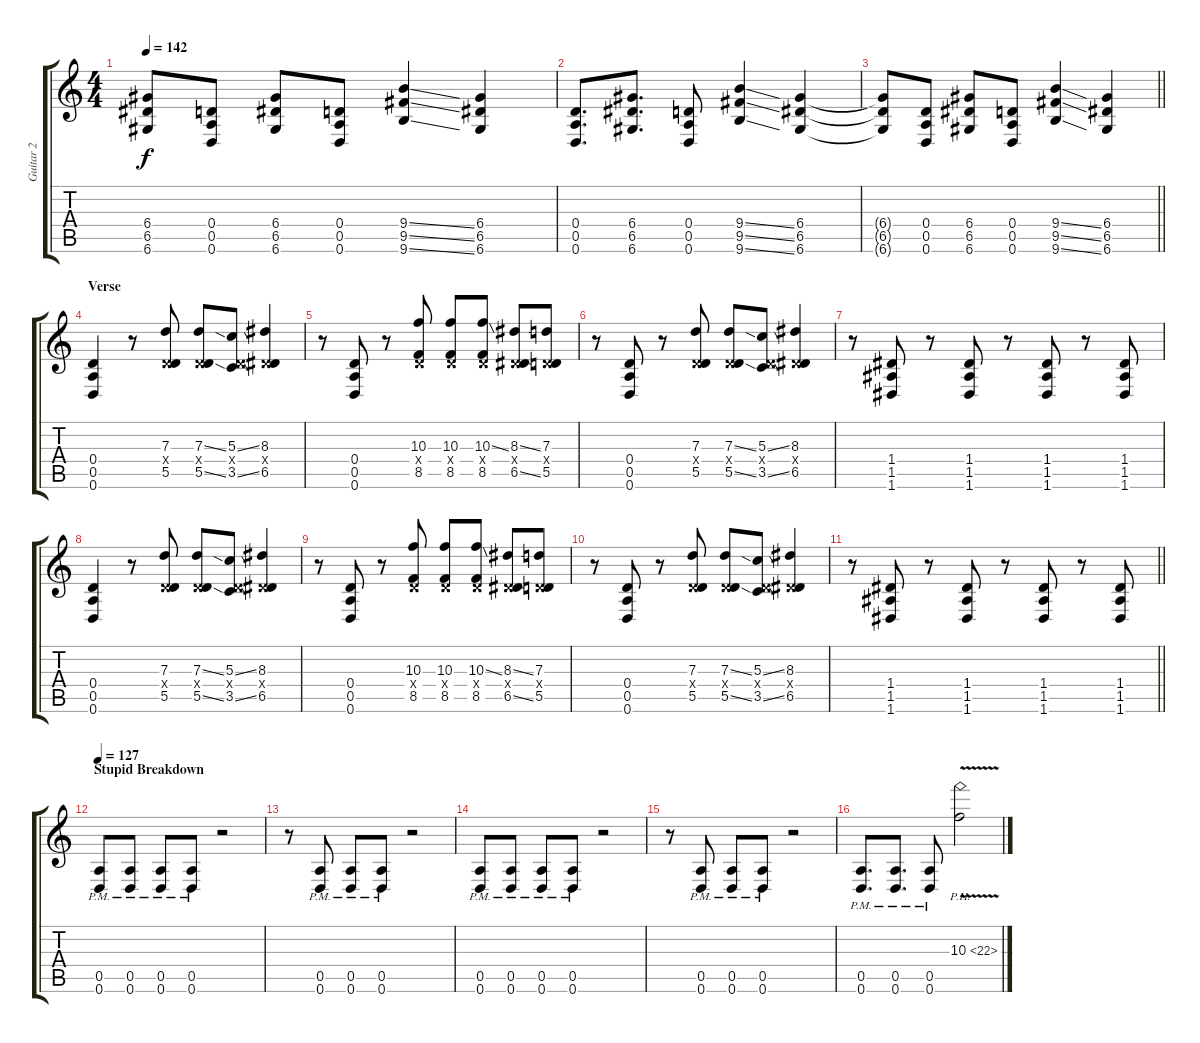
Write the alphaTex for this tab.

\track ("Guitar 2" "Guitar 2") {instrument electricguitarjazz}
\staff {score tabs}
\tuning (E4 B3 G3 D3 A2 D2) {hide}
\ts (4 4)
\tempo 142
\clef g2
\ks c
(6.4{t} 6.5{t} 6.6{t}).8{dy f} (0.4 0.5 0.6).8 (6.4 6.5 6.6).8 (0.4 0.5 0.6).8 (9.4{ss} 9.5{ss} 9.6{ss}).4 (6.4 6.5 6.6).4 |
(0.4 0.5 0.6).8{d} (6.4 6.5 6.6).8{d} (0.4 0.5 0.6).8 (9.4{ss} 9.5{ss} 9.6{ss}).4 (6.4 6.5 6.6).4 |
\barLineRight lightlight
(6.4{t} 6.5{t} 6.6{t}).8 (0.4 0.5 0.6).8 (6.4 6.5 6.6).8 (0.4 0.5 0.6).8 (9.4{ss} 9.5{ss} 9.6{ss}).4 (6.4 6.5 6.6).4 |
\section ("" "Verse")
(0.4 0.5 0.6).4 r.8 (7.3 0.4{x} 5.5).8 (7.3{ss} 0.4{x} 5.5{ss}).8 (5.3{ss} 0.4{x} 3.5{ss}).8 (8.3 0.4{x} 6.5).4 |
r.8 (0.4 0.5 0.6).8 r.8 (10.3 0.4{x} 8.5).8 (10.3 0.4{x} 8.5).8 (10.3{ss} 0.4{x} 8.5).8 (8.3{ss} 0.4{x} 6.5{ss}).8 (7.3 0.4{x} 5.5).8 |
r.8 (0.4 0.5 0.6).8 r.8 (7.3 0.4{x} 5.5).8 (7.3{ss} 0.4{x} 5.5{ss}).8 (5.3{ss} 0.4{x} 3.5{ss}).8 (8.3 0.4{x} 6.5).4 |
r.8 (1.4 1.5 1.6).8 r.8 (1.4 1.5 1.6).8 r.8 (1.4 1.5 1.6).8 r.8 (1.4 1.5 1.6).8 |
(0.4 0.5 0.6).4 r.8 (7.3 0.4{x} 5.5).8 (7.3{ss} 0.4{x} 5.5{ss}).8 (5.3{ss} 0.4{x} 3.5{ss}).8 (8.3 0.4{x} 6.5).4 |
r.8 (0.4 0.5 0.6).8 r.8 (10.3 0.4{x} 8.5).8 (10.3 0.4{x} 8.5).8 (10.3{ss} 0.4{x} 8.5).8 (8.3{ss} 0.4{x} 6.5{ss}).8 (7.3 0.4{x} 5.5).8 |
r.8 (0.4 0.5 0.6).8 r.8 (7.3 0.4{x} 5.5).8 (7.3{ss} 0.4{x} 5.5{ss}).8 (5.3{ss} 0.4{x} 3.5{ss}).8 (8.3 0.4{x} 6.5).4 |
\barLineRight lightlight
r.8 (1.4 1.5 1.6).8 r.8 (1.4 1.5 1.6).8 r.8 (1.4 1.5 1.6).8 r.8 (1.4 1.5 1.6).8 |
\section ("" "Stupid Breakdown")
\tempo 127
(0.5{pm} 0.6{pm}).8 (0.5{pm} 0.6{pm}).8 (0.5{pm} 0.6{pm}).8 (0.5{pm} 0.6{pm}).8 r.2 |
r.8 (0.5{pm} 0.6{pm}).8 (0.5{pm} 0.6{pm}).8 (0.5{pm} 0.6{pm}).8 r.2 |
(0.5{pm} 0.6{pm}).8 (0.5{pm} 0.6{pm}).8 (0.5{pm} 0.6{pm}).8 (0.5{pm} 0.6{pm}).8 r.2 |
r.8 (0.5{pm} 0.6{pm}).8 (0.5{pm} 0.6{pm}).8 (0.5{pm} 0.6{pm}).8 r.2 |
(0.5{pm} 0.6{pm}).8{d} (0.5{pm} 0.6{pm}).8{d} (0.5{pm} 0.6{pm}).8 10.3{ph 12 v}.2
